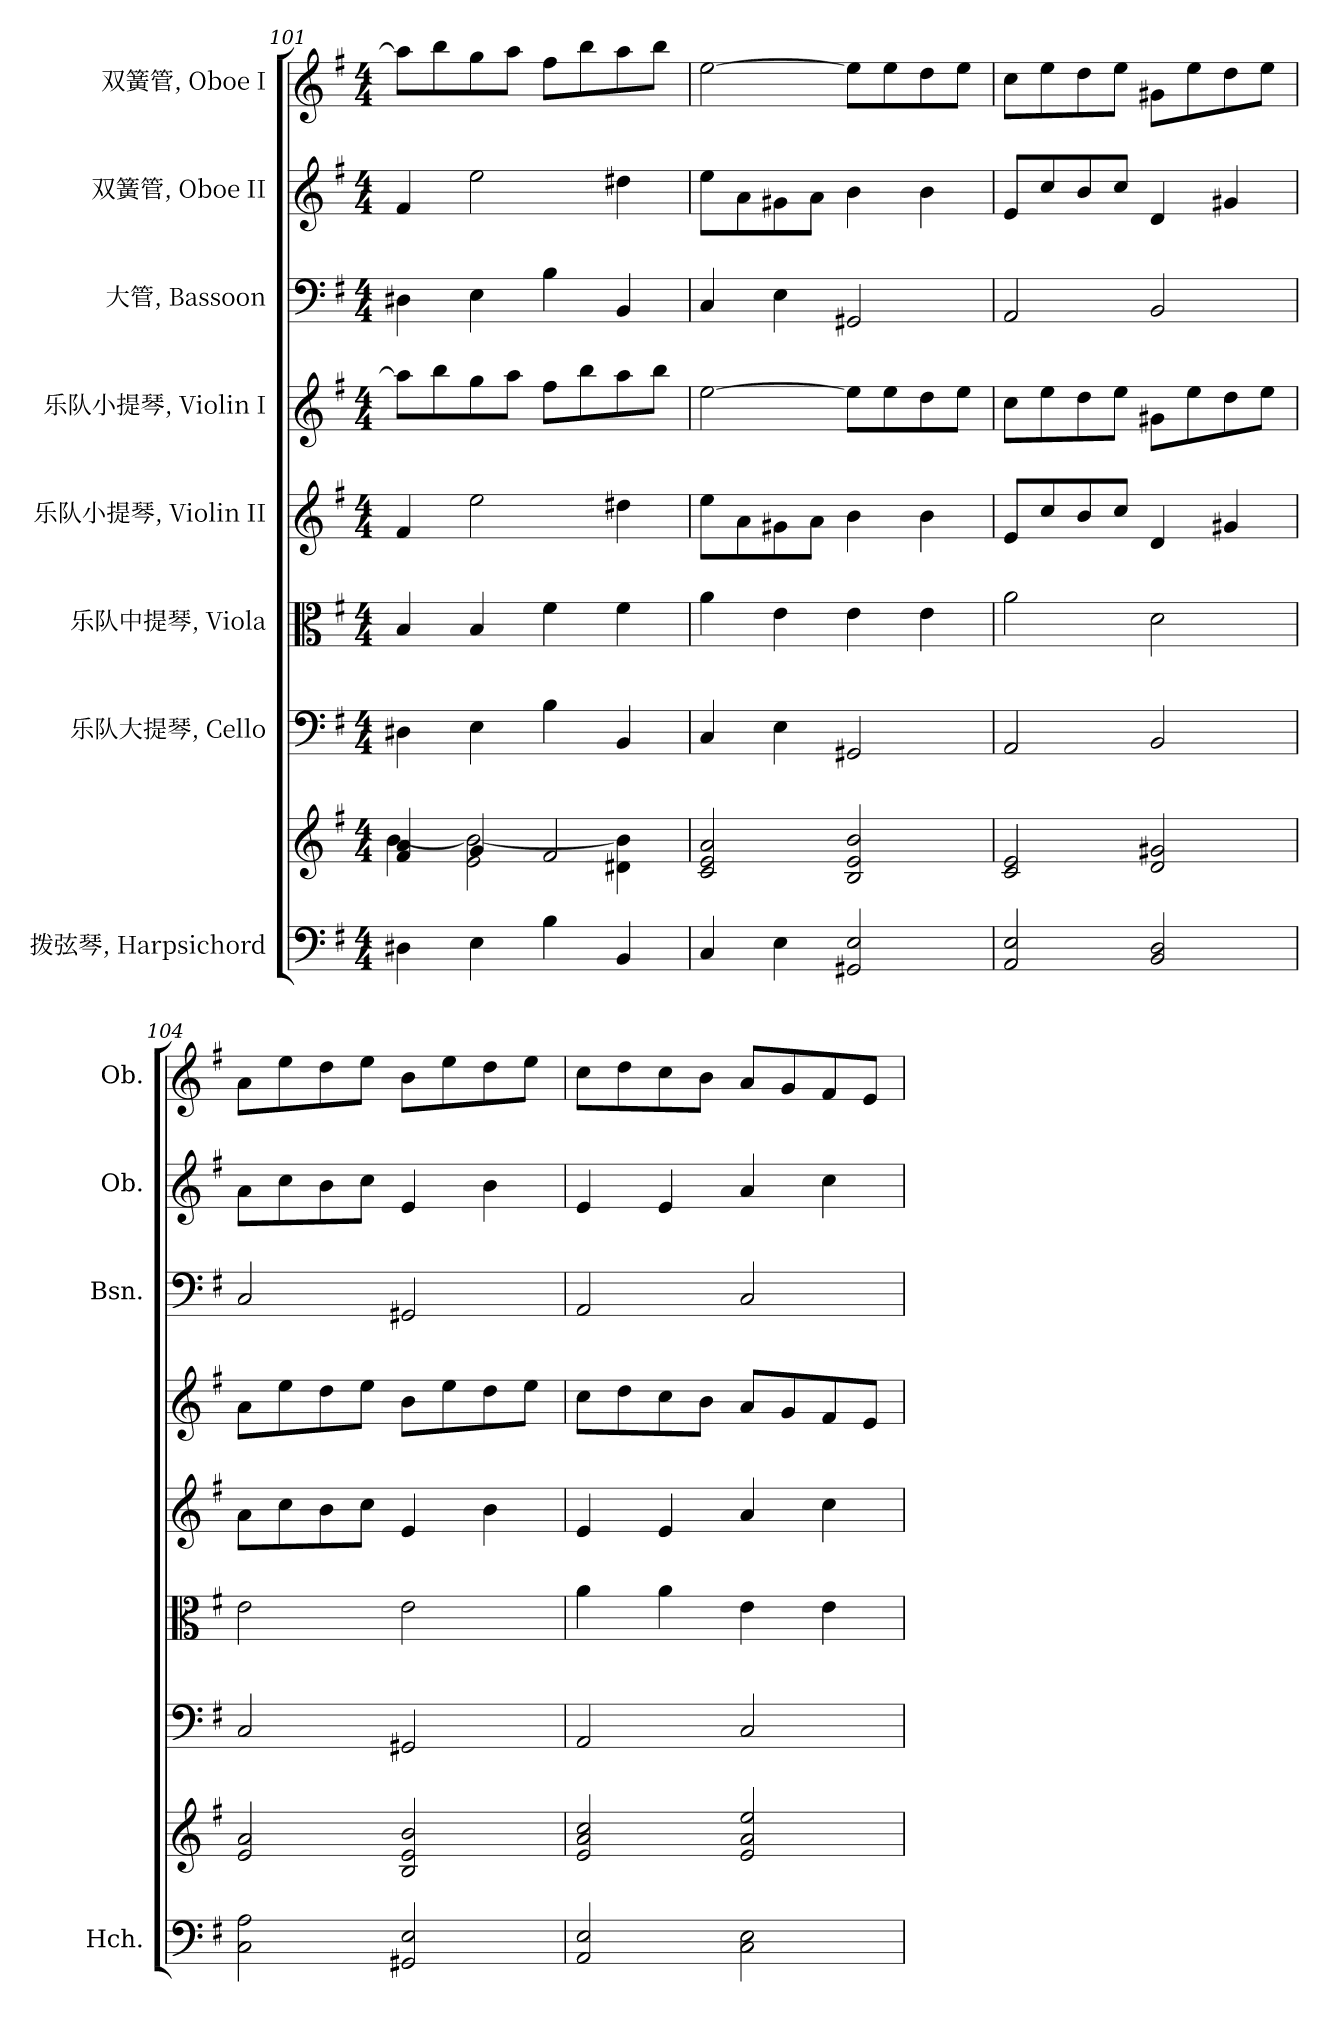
**kern	**kern	**kern	**kern	**kern	**kern	**kern	**kern	**kern
*part8	*part8	*part7	*part6	*part5	*part4	*part3	*part2	*part1
*staff9	*staff8	*staff7	*staff6	*staff5	*staff4	*staff3	*staff2	*staff1
*I"拨弦琴, Harpsichord	*	*I"乐队大提琴, Cello	*I"乐队中提琴, Viola	*I"乐队小提琴, Violin II	*I"乐队小提琴, Violin I	*I"大管, Bassoon	*I"双簧管, Oboe II	*I"双簧管, Oboe I
*I'Hch.	*	*	*	*	*	*I'Bsn.	*I'Ob.	*I'Ob.
*clefF4	*clefG2	*clefF4	*clefC3	*clefG2	*clefG2	*clefF4	*clefG2	*clefG2
*k[f#]	*k[f#]	*k[f#]	*k[f#]	*k[f#]	*k[f#]	*k[f#]	*k[f#]	*k[f#]
*M4/4	*M4/4	*M4/4	*M4/4	*M4/4	*M4/4	*M4/4	*M4/4	*M4/4
=101	=101	=101	=101	=101	=101	=101	=101	=101
*	*^	*	*	*	*	*	*	*
4D#X\	4f#/ 4a/	[4b\	4D#X\	4B/	4f#/	8aa\L]	4D#X\	4f#/	8aa\L]
.	.	.	.	.	.	8bb\	.	.	8bb\
4E\	4g/	2e\ 2b\_	4E\	4B/	2ee\	8gg\	4E\	2ee\	8gg\
.	.	.	.	.	.	8aa\J	.	.	8aa\J
4B\	2f#/	.	4B\	4f#\	.	8ff#\L	4B\	.	8ff#\L
.	.	.	.	.	.	8bb\	.	.	8bb\
4BB/	.	4d#X\ 4b\]	4BB/	4f#\	4dd#X\	8aa\	4BB/	4dd#X\	8aa\
.	.	.	.	.	.	8bb\J	.	.	8bb\J
*	*v	*v	*	*	*	*	*	*	*
=102	=102	=102	=102	=102	=102	=102	=102	=102
4C/	2c/ 2e/ 2a/	4C/	4a\	8ee\L	[2ee\	4C/	8ee\L	[2ee\
.	.	.	.	8a\	.	.	8a\	.
4E\	.	4E\	4e\	8g#X\	.	4E\	8g#X\	.
.	.	.	.	8a\J	.	.	8a\J	.
2GG#X/ 2E/	2B/ 2e/ 2b/	2GG#X/	4e\	4b\	8ee\L]	2GG#X/	4b\	8ee\L]
.	.	.	.	.	8ee\	.	.	8ee\
.	.	.	4e\	4b\	8dd\	.	4b\	8dd\
.	.	.	.	.	8ee\J	.	.	8ee\J
=103	=103	=103	=103	=103	=103	=103	=103	=103
2AA/ 2E/	2c/ 2e/	2AA/	2a\	8e/L	8cc\L	2AA/	8e/L	8cc\L
.	.	.	.	8cc/	8ee\	.	8cc/	8ee\
.	.	.	.	8b/	8dd\	.	8b/	8dd\
.	.	.	.	8cc/J	8ee\J	.	8cc/J	8ee\J
2BB/ 2D/	2d/ 2g#X/	2BB/	2d\	4d/	8g#X\L	2BB/	4d/	8g#X\L
.	.	.	.	.	8ee\	.	.	8ee\
.	.	.	.	4g#X/	8dd\	.	4g#X/	8dd\
.	.	.	.	.	8ee\J	.	.	8ee\J
!!LO:PB:g=z
=104	=104	=104	=104	=104	=104	=104	=104	=104
2C\ 2A\	2e/ 2a/	2C/	2e\	8a\L	8a\L	2C/	8a\L	8a\L
.	.	.	.	8cc\	8ee\	.	8cc\	8ee\
.	.	.	.	8b\	8dd\	.	8b\	8dd\
.	.	.	.	8cc\J	8ee\J	.	8cc\J	8ee\J
2GG#X/ 2E/	2B/ 2e/ 2b/	2GG#X/	2e\	4e/	8b\L	2GG#X/	4e/	8b\L
.	.	.	.	.	8ee\	.	.	8ee\
.	.	.	.	4b\	8dd\	.	4b\	8dd\
.	.	.	.	.	8ee\J	.	.	8ee\J
=105	=105	=105	=105	=105	=105	=105	=105	=105
2AA/ 2E/	2e/ 2a/ 2cc/	2AA/	4a\	4e/	8cc\L	2AA/	4e/	8cc\L
.	.	.	.	.	8dd\	.	.	8dd\
.	.	.	4a\	4e/	8cc\	.	4e/	8cc\
.	.	.	.	.	8b\J	.	.	8b\J
2C\ 2E\	2e/ 2a/ 2ee/	2C/	4e\	4a/	8a/L	2C/	4a/	8a/L
.	.	.	.	.	8g/	.	.	8g/
.	.	.	4e\	4cc\	8f#/	.	4cc\	8f#/
.	.	.	.	.	8e/J	.	.	8e/J
=	=	=	=	=	=	=	=	=
*-	*-	*-	*-	*-	*-	*-	*-	*-
